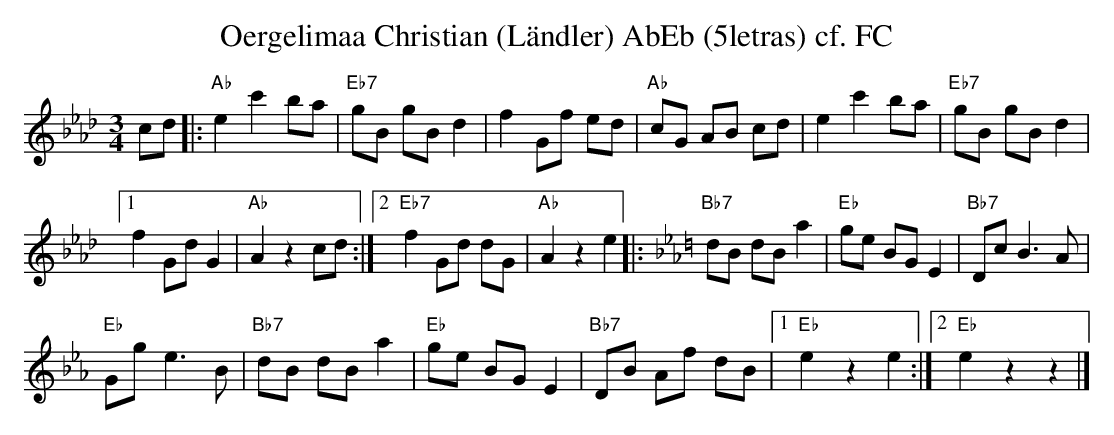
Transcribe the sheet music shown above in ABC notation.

X:1
T:Oergelimaa Christian (L\"andler) AbEb (5letras) cf. FC
M:3/4
L:1/8
K:Abmaj%%MIDI gchordon
cd |: "Ab"e2c'2ba | "Eb7"gB gBd2 | f2Gf ed | "Ab"cG AB cd | e2c'2ba | "Eb7"gB gB d2 |1
f2 GdG2 | "Ab"A2z2cd :|2 "Eb7"f2 Gd dG | "Ab"A2z2e2 [K:Ebmaj] |: "Bb7"dB dBa2 | "Eb"ge BGE2 | "Bb7"DcB3A |
"Eb"Gg e3B | "Bb7"dB dBa2 | "Eb"ge BGE2 | "Bb7"DB Af dB |1 "Eb"e2z2e2 :|2 "Eb"e2z2z2 |]
